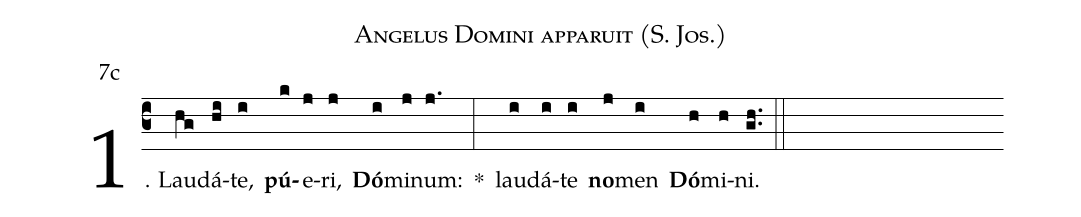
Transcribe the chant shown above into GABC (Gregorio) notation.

name:Angelus Domini apparuit (S. Jos.);
office-part:Antiphona;
mode:7;
annotation:7c;
%%
(c3) 1. Lau(hg)dá(hi)te,(i) <b>pú</b>(k)e(j)ri,(j) <b>Dó</b>(i)mi(j)num:(j.) *(:) lau(i)dá(i)te(i) <b>no</b>(j)men(i) <b>Dó</b>(h)mi(h)ni.(gh..) (::)
